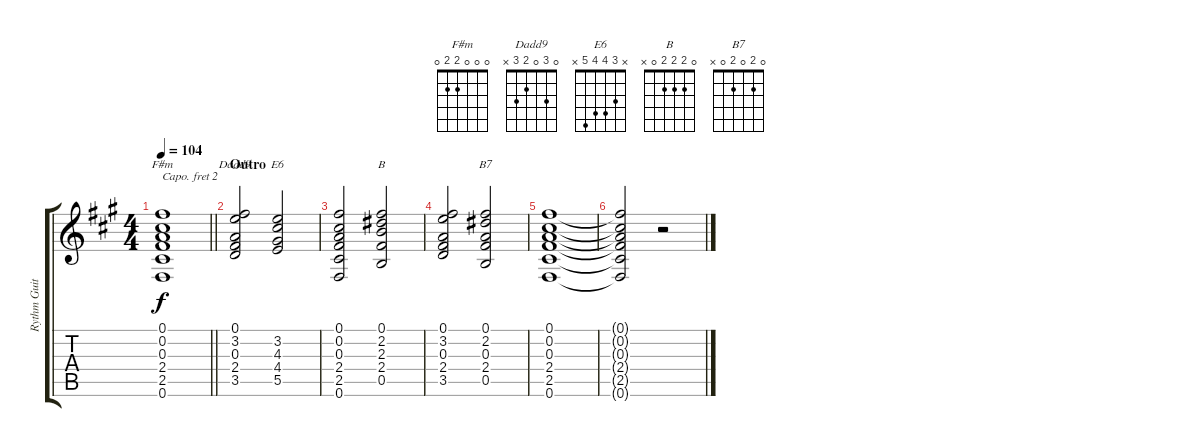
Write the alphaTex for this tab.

\track ("Rythm Guitar" "Rythm Guit") {instrument electricguitarclean}
\staff {score tabs}
\capo 2
\tuning (E4 B3 G3 D3 A2 E2) {hide}
\chord ("F#m" 0 0 0 2 2 0)
\chord ("Dadd9" 0 3 0 2 3 x)
\chord ("E6" x 3 4 4 5 x)
\chord ("B" 0 2 2 2 0 x)
\chord ("B7" 0 2 0 2 0 x)
\ts (4 4)
\tempo 104
\clef g2
\barLineRight lightlight
\ks a
(0.1 0.2 0.3 2.4 2.5 0.6).1{ch "F#m" dy f} |
\section ("" "Outro")
(0.1 3.2 0.3 2.4 3.5).2{ch "Dadd9"} (3.2 4.3 4.4 5.5).2{ch "E6"} |
(0.1 0.2 0.3 2.4 2.5 0.6).2 (0.1 2.2 2.3 2.4 0.5).2{ch "B"} |
(0.1 3.2 0.3 2.4 3.5).2 (0.1 2.2 0.3 2.4 0.5).2{ch "B7"} |
(0.1 0.2 0.3 2.4 2.5 0.6).1 |
(0.1{t} 0.2{t} 0.3{t} 2.4{t} 2.5{t} 0.6{t}).2 r.2
